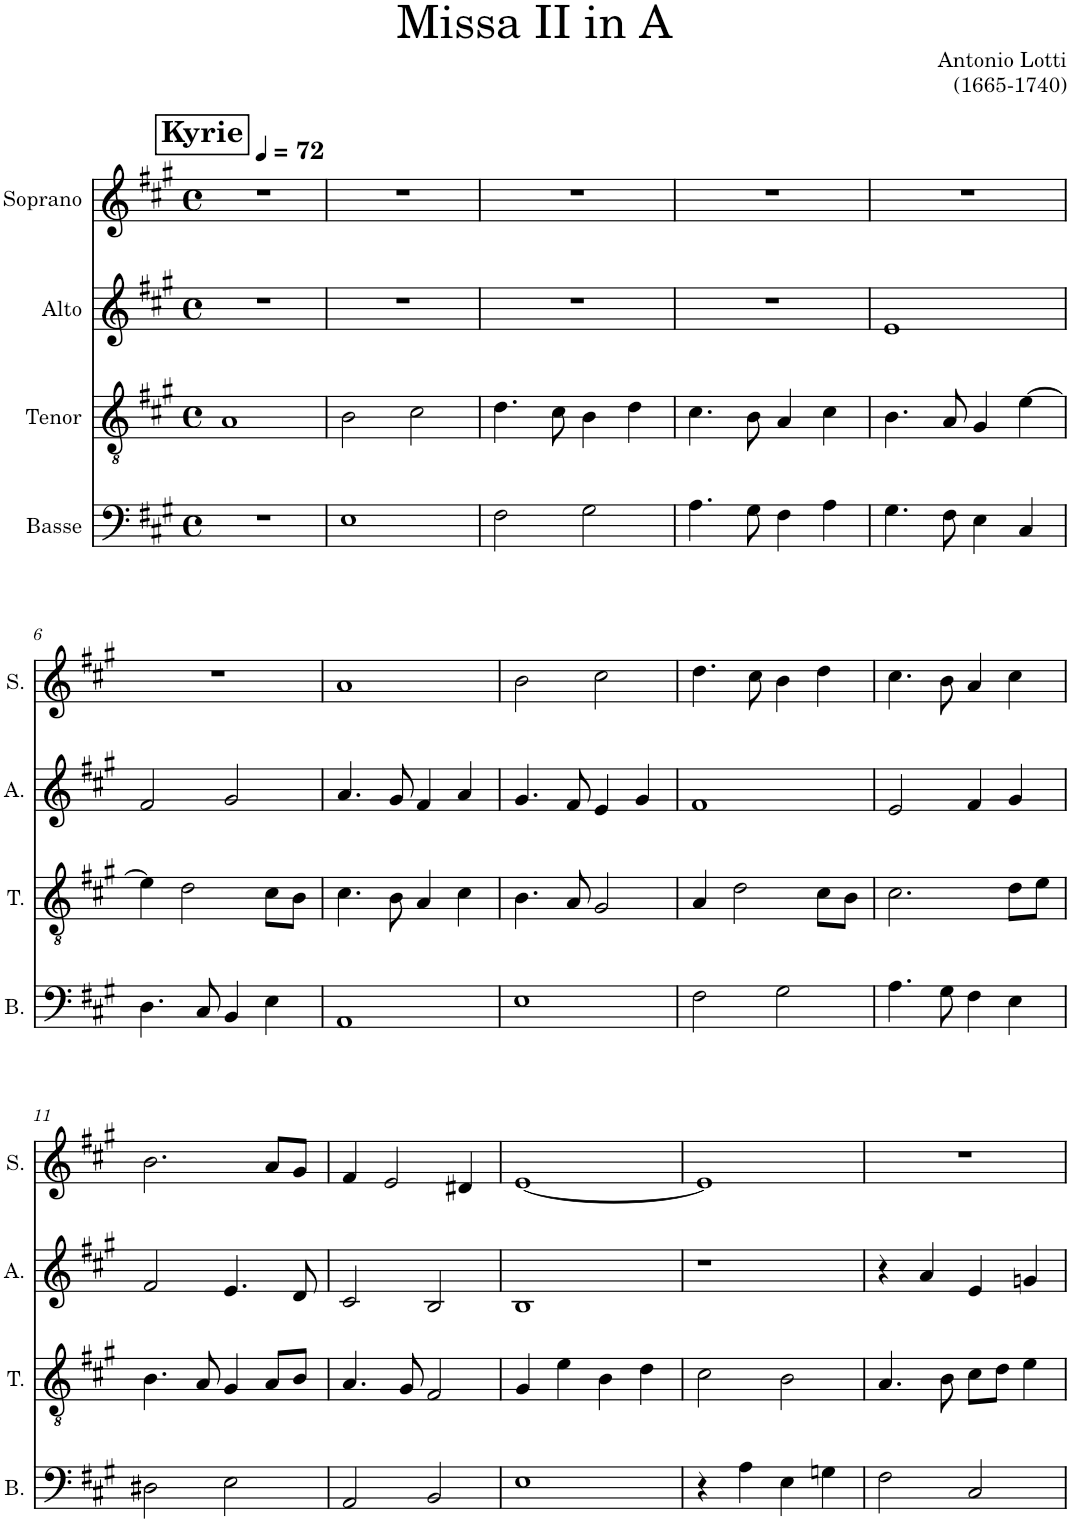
**kern	**kern	**kern	**kern
*part4	*part3	*part2	*part1
*staff4	*staff3	*staff2	*staff1
*I"Basse	*I"Tenor	*I"Alto	*I"Soprano
*I'B.	*I'T.	*I'A.	*I'S.
*clefF4	*clefGv2	*clefG2	*clefG2
*k[f#c#g#]	*k[f#c#g#]	*k[f#c#g#]	*k[f#c#g#]
*M4/4	*M4/4	*M4/4	*M4/4
*met(c)	*met(c)	*met(c)	*met(c)
*MM72	*MM72	*MM72	*MM72
!!LO:REH:place=s1:a:B:cj:fs=14:t=Kyrie
=1	=1	=1	=1
1r	1A	1r	1r
=2	=2	=2	=2
1E	2B\	1r	1r
.	2c#\	.	.
=3	=3	=3	=3
2F#\	4.d\	1r	1r
.	8c#\	.	.
2G#\	4B\	.	.
.	4d\	.	.
=4	=4	=4	=4
4.A\	4.c#\	1r	1r
8G#\	8B\	.	.
4F#\	4A/	.	.
4A\	4c#\	.	.
=5	=5	=5	=5
4.G#\	4.B\	1e	1r
8F#\	8A/	.	.
4E\	4G#/	.	.
4C#/	[4e\	.	.
!!LO:LB:g=z
=6	=6	=6	=6
4.D\	4e\]	2f#/	1r
.	2d\	.	.
8C#/	.	.	.
4BB/	.	2g#/	.
4E\	8c#\L	.	.
.	8B\J	.	.
=7	=7	=7	=7
1AA	4.c#\	4.a/	1a
.	8B\	8g#/	.
.	4A/	4f#/	.
.	4c#\	4a/	.
=8	=8	=8	=8
1E	4.B\	4.g#/	2b\
.	8A/	8f#/	.
.	2G#/	4e/	2cc#\
.	.	4g#/	.
=9	=9	=9	=9
2F#\	4A/	1f#	4.dd\
.	2d\	.	.
.	.	.	8cc#\
2G#\	.	.	4b\
.	8c#\L	.	4dd\
.	8B\J	.	.
=10	=10	=10	=10
4.A\	2.c#\	2e/	4.cc#\
8G#\	.	.	8b\
4F#\	.	4f#/	4a/
4E\	8d\L	4g#/	4cc#\
.	8e\J	.	.
!!LO:LB:g=z
=11	=11	=11	=11
2D#X\	4.B\	2f#/	2.b\
.	8A/	.	.
2E\	4G#/	4.e/	.
.	8A/L	.	8a/L
.	8B/J	8d/	8g#/J
=12	=12	=12	=12
2AA/	4.A/	2c#/	4f#/
.	.	.	2e/
.	8G#/	.	.
2BB/	2F#/	2B/	.
.	.	.	4d#X/
=13	=13	=13	=13
1E	4G#/	1B	[1e
.	4e\	.	.
.	4B\	.	.
.	4d\	.	.
=14	=14	=14	=14
4r	2c#\	1r	1e]
4A\	.	.	.
4E\	2B\	.	.
4Gn\	.	.	.
=15	=15	=15	=15
2F#\	4.A/	4r	1r
.	.	4a/	.
.	8B\	.	.
2C#/	8c#\L	4e/	.
.	8d\J	.	.
.	4e\	4gn/	.
=	=	=	=
*-	*-	*-	*-
